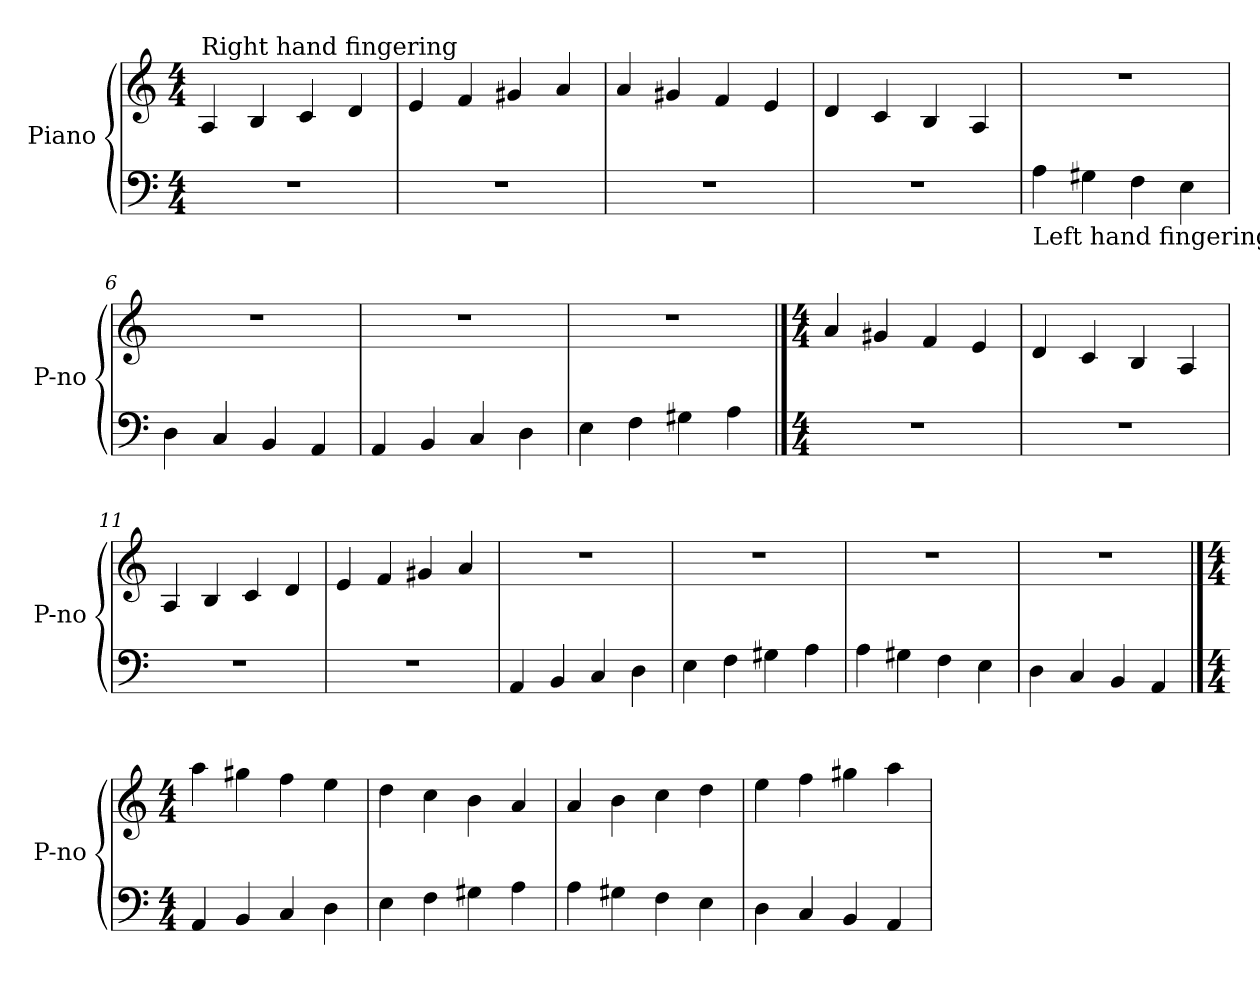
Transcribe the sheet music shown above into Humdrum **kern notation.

**kern	**kern
*part1	*part1
*staff2	*staff1
*I"Piano	*
*I'P-no	*
*clefF4	*clefG2
*k[]	*k[]
*M4/4	*M4/4
=1	=1
!	!LO:TX:t=Right hand fingering
1r	4A/
.	4B/
.	4c/
.	4d/
=2	=2
1r	4e/
.	4f/
.	4g#X/
.	4a/
=3	=3
1r	4a/
.	4g#X/
.	4f/
.	4e/
=4	=4
1r	4d/
.	4c/
.	4B/
.	4A/
=5	=5
!LO:TX:b:t=Left hand fingering	!
4A<\	1r
4G#X<\	.
4F<\	.
4E<\	.
=6	=6
4D<\	1r
4C</	.
4BB</	.
4AA</	.
=7	=7
4AA</	1r
4BB</	.
4C</	.
4D<\	.
=8	=8
4E<\	1r
4F<\	.
4G#X<\	.
4A<\	.
!!LO:LB:g=z
==9	==9
*M4/4	*M4/4
1r	4a/
.	4g#X/
.	4f/
.	4e/
=10	=10
1r	4d/
.	4c/
.	4B/
.	4A/
=11	=11
1r	4A/
.	4B/
.	4c/
.	4d/
=12	=12
1r	4e/
.	4f/
.	4g#X/
.	4a/
=13	=13
4AA</	1r
4BB</	.
4C</	.
4D<\	.
=14	=14
4E<\	1r
4F<\	.
4G#X<\	.
4A<\	.
=15	=15
4A<\	1r
4G#X<\	.
4F<\	.
4E<\	.
=16	=16
4D<\	1r
4C</	.
4BB</	.
4AA</	.
!!LO:LB:g=z
==17	==17
*M4/4	*M4/4
4AA</	4aa\
4BB</	4gg#X\
4C</	4ff\
4D<\	4ee\
=18	=18
4E<\	4dd\
4F<\	4cc\
4G#X<\	4b\
4A<\	4a/
=19	=19
4A<\	4a/
4G#X<\	4b\
4F<\	4cc\
4E<\	4dd\
=20	=20
4D<\	4ee\
4C</	4ff\
4BB</	4gg#X\
4AA</	4aa\
=	=
*-	*-
